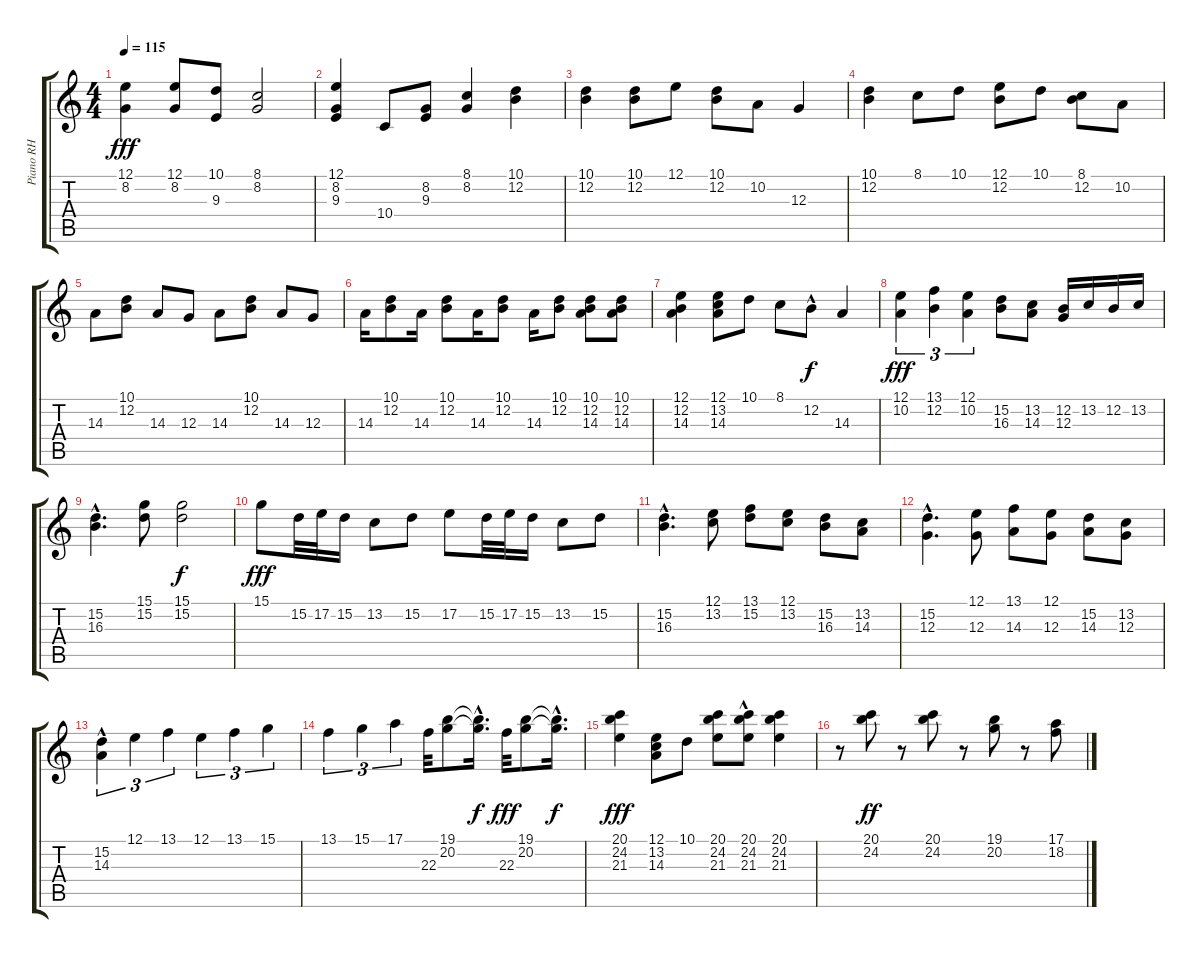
\track ("Piano RH" "Piano RH") {instrument acousticgrandpiano}
\staff {score tabs}
\tuning (E4 B3 G3 D3 A2 E2) {hide}
\ts (4 4)
\tempo 115
\clef g2
\ks c
(12.1 8.2).4{dy fff} (12.1 8.2).8 (10.1 9.3).8 (8.1 8.2).2 |
(12.1 8.2 9.3).4 10.4.8 (8.2 9.3).8 (8.1 8.2).4 (10.1 12.2).4 |
(10.1 12.2).4{volume 16} (10.1 12.2).8 12.1.8 (10.1 12.2).8 10.2.8 12.3.4 |
(10.1 12.2).4 8.1.8 10.1.8 (12.1 12.2).8 10.1.8 (8.1 12.2).8 10.2.8 |
14.3.8 (10.1 12.2).8 14.3.8 12.3.8 14.3.8 (10.1 12.2).8 14.3.8 12.3.8 |
14.3.16 (10.1 12.2).8 14.3.16 (10.1 12.2).8 14.3.16 (10.1 12.2).8 14.3.16 (10.1 12.2).8 (10.1 12.2 14.3).8 (10.1 12.2 14.3).8 |
(12.1 12.2 14.3).4{volume 16} (12.1 13.2 14.3).8 10.1.8 8.1.8 12.2{hac}.8{dy f} 14.3.4 |
(12.1 10.2).4{tu (3 2) dy fff} (13.1 12.2).4{tu (3 2)} (12.1 10.2).4{tu (3 2)} (15.2 16.3).8 (13.2 14.3).8 (12.2 12.3).16 13.2.16 12.2.16 13.2.16 |
(15.2{hac} 16.3{hac}).4{d} (15.1 15.2).8 (15.1 15.2).2{dy f} |
15.1.8{dy fff} 15.2.32 17.2.32 15.2.16 13.2.8 15.2.8 17.2.8 15.2.32 17.2.32 15.2.16 13.2.8 15.2.8 |
(15.2{hac} 16.3{hac}).4{d volume 16} (12.1 13.2).8 (13.1 15.2).8 (12.1 13.2).8 (15.2 16.3).8 (13.2 14.3).8 |
(15.2{hac} 12.3{hac}).4{d} (12.1 12.3).8 (13.1 14.3).8 (12.1 12.3).8 (15.2 14.3).8 (13.2 12.3).8 |
(15.2 14.3{hac}).4{tu (3 2)} 12.1.4{tu (3 2)} 13.1.4{tu (3 2)} 12.1.4{tu (3 2)} 13.1.4{tu (3 2)} 15.1.4{tu (3 2)} |
13.1.4{tu (3 2)} 15.1.4{tu (3 2)} 17.1.4{tu (3 2)} 22.3.32 (19.1 20.2).8 (19.1{hac t} 20.2{hac t}).16{d dy f} 22.3.32{dy fff} (19.1 20.2).8 (19.1{hac t} 20.2{hac t}).16{d dy f} |
(20.1 24.2 21.3).4{dy fff volume 16} (12.1 13.2 14.3).8 10.1.8 (20.1 24.2 21.3).8 (20.1 24.2{hac} 21.3).8 (20.1 24.2 21.3).4 |
r.8 (20.1 24.2).8{dy ff} r.8 (20.1 24.2).8 r.8 (19.1 20.2).8 r.8 (17.1 18.2).8
